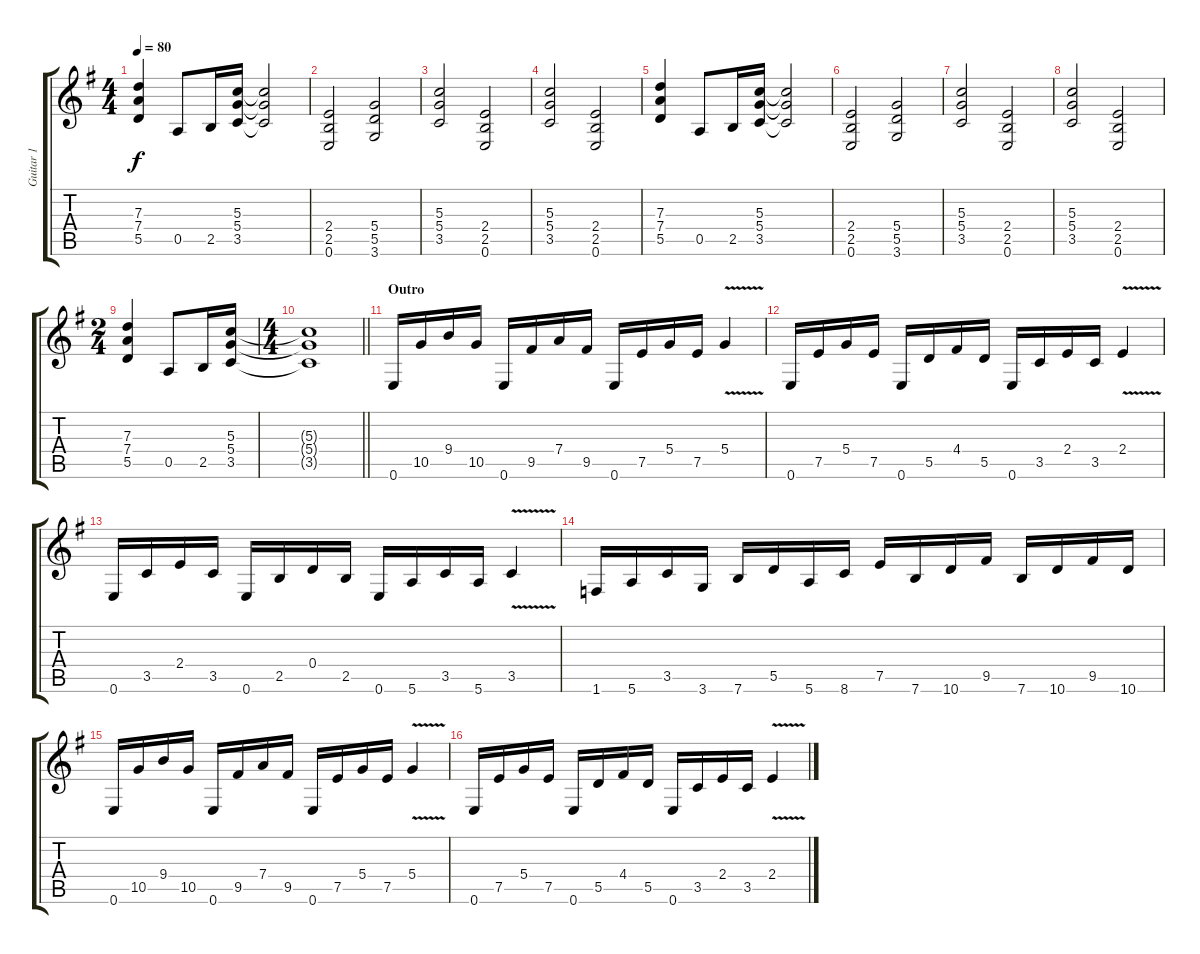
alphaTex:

\track ("Guitar 1" "Guitar 1") {instrument distortionguitar}
\staff {score tabs}
\tuning (E4 B3 G3 D3 A2 E2) {hide}
\ts (4 4)
\tempo 80
\clef g2
\ks g
(7.3 7.4 5.5).4{dy f} 0.5.8 2.5.16 (5.3 5.4 3.5).16 (5.3{t} 5.4{t} 3.5{t}).2 |
(2.4 2.5 0.6).2 (5.4 5.5 3.6).2 |
(5.3 5.4 3.5).2 (2.4 2.5 0.6).2 |
(5.3 5.4 3.5).2 (2.4 2.5 0.6).2 |
(7.3 7.4 5.5).4 0.5.8 2.5.16 (5.3 5.4 3.5).16 (5.3{t} 5.4{t} 3.5{t}).2 |
(2.4 2.5 0.6).2 (5.4 5.5 3.6).2 |
(5.3 5.4 3.5).2 (2.4 2.5 0.6).2 |
(5.3 5.4 3.5).2 (2.4 2.5 0.6).2 |
\ts (2 4)
(7.3 7.4 5.5).4 0.5.8 2.5.16 (5.3 5.4 3.5).16 |
\ts (4 4)
\barLineRight lightlight
(5.3{t} 5.4{t} 3.5{t}).1 |
\section ("" "Outro")
0.6.16 10.5.16 9.4.16 10.5.16 0.6.16 9.5.16 7.4.16 9.5.16 0.6.16 7.5.16 5.4.16 7.5.16 5.4{v}.4 |
0.6.16 7.5.16 5.4.16 7.5.16 0.6.16 5.5.16 4.4.16 5.5.16 0.6.16 3.5.16 2.4.16 3.5.16 2.4{v}.4 |
0.6.16 3.5.16 2.4.16 3.5.16 0.6.16 2.5.16 0.4.16 2.5.16 0.6.16 5.6.16 3.5.16 5.6.16 3.5{v}.4 |
1.6.16 5.6.16 3.5.16 3.6.16 7.6.16 5.5.16 5.6.16 8.6.16 7.5.16 7.6.16 10.6.16 9.5.16 7.6.16 10.6.16 9.5.16 10.6.16 |
0.6.16 10.5.16 9.4.16 10.5.16 0.6.16 9.5.16 7.4.16 9.5.16 0.6.16 7.5.16 5.4.16 7.5.16 5.4{v}.4 |
0.6.16 7.5.16 5.4.16 7.5.16 0.6.16 5.5.16 4.4.16 5.5.16 0.6.16 3.5.16 2.4.16 3.5.16 2.4{v}.4
